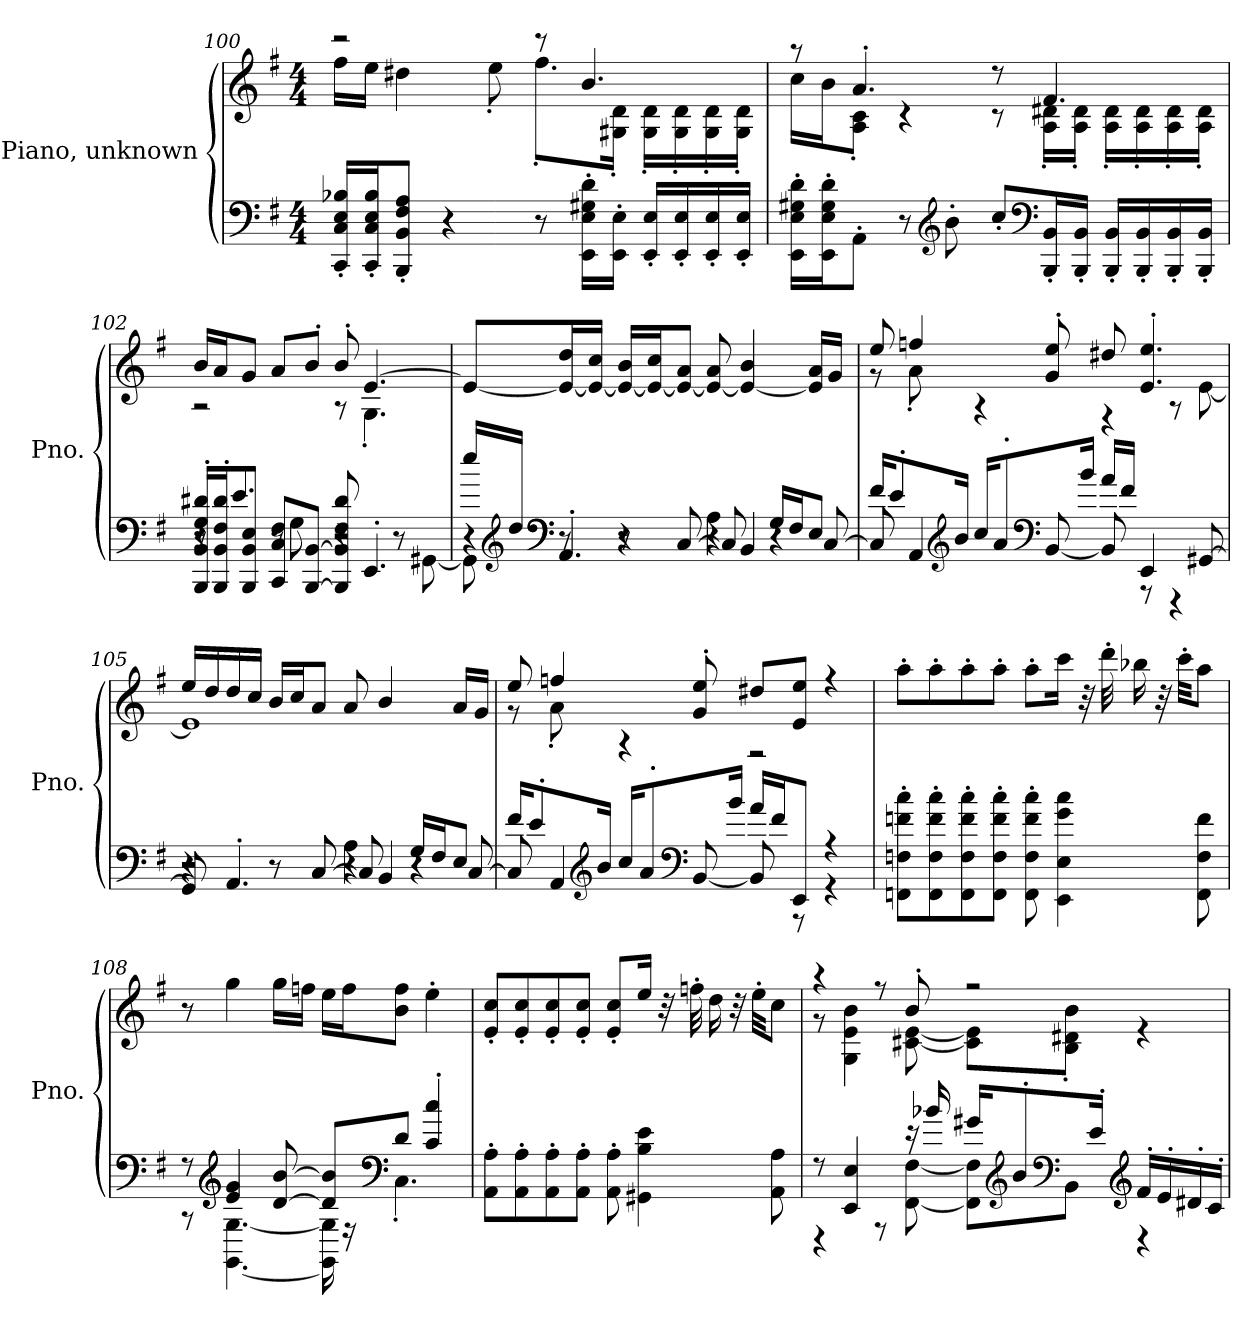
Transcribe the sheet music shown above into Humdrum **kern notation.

**kern	**kern
*part1	*part1
*staff2	*staff1
*I"Piano, unknown	*
*I'Pno.	*
!!LO:LB:g=z
*clefF4	*clefG2
*k[f#]	*k[f#]
*M4/4	*M4/4
=100	=100
*	*^
16CC/' 16C/' 16E/' 16B-X/'LL	2r	16ff#\LL
16CC/' 16C/' 16E/' 16B-/'J	.	16ee\JJ
8BBB/' 8BB/' 8F#/' 8A/'J	.	4dd#X\
4r	.	.
.	.	8ee'\
8r	8r	8.ff#'\L
16EE\' 16E\' 16G#X\' 16d\'LL	4.b/	.
16EE\' 16E\'JJ	.	16G#X\' 16d\'Jk
16EE/' 16E/'LL	.	16G#\' 16d\'LL
16EE/' 16E/'	.	16G#\' 16d\'
16EE/' 16E/'	.	16G#\' 16d\'
16EE/' 16E/'JJ	.	16G#\' 16d\'JJ
=101	=101	=101
16EE\' 16E\' 16G#X\' 16d\'LL	8r	16cc\LL
16EE\' 16E\' 16G#\' 16d\'J	.	16b\J
8AA'\J	4.a'/	8A\' 8c\'J
8r	.	4r
*clefG2	*	*
8b'\	.	.
8cc'/L	8r	8r
*clefF4	*	*
16BBB/' 16BB/'L	4.f#/	16A\' 16d#X\'LL
16BBB/' 16BB/'JJ	.	16A\' 16d#\'JJ
16BBB/' 16BB/'LL	.	16A\' 16d#\'LL
16BBB/' 16BB/'	.	16A\' 16d#\'
16BBB/' 16BB/'	.	16A\' 16d#\'
16BBB/' 16BB/'JJ	.	16A\' 16d#\'JJ
!!LO:PB:g=z	!!
=102	=102	=102
*^	*	*
*	*^	*	*
16BBB/' 16BB/' 16G/' 16d#X/'LL	4r	8r	16b/LL	2r
16BBB/' 16BB/' 16F#/' 16d#/'J	.	.	16a/J	.
8BBB/ 8BB/ 8E/J	.	4.e/	8g/J	.
8CC/ 8C/ 8F#/L	8r	.	8a/L	.
[8BBB/ [8BB/J	8G\	.	8b'/J	.
8BBB/] 8BB/] 8F#/ 8d#/	4r	2r	8b'/	8r
4.EE'/	.	.	[4.e/	4.G'\
.	8r	.	.	.
.	[8GG#X\	.	.	.
*	*	*	*v	*v
=103	=103	=103	=103
16ee/LL	8GG#\]	4r	8e/L_
*clefG2	*	*	*
16dd/JJ	.	.	.
*clefF4	*	*	*
4.AA'/	8r	.	16e/_ 16dd/L
.	.	.	16e/_ 16cc/JJ
.	4r	8r	16e/_ 16b/LL
.	.	.	16e/_ 16cc/J
.	.	[8C/	8e/_ 8a/J
4r	4A\	8C/]	8e/_ 8a/
.	.	4BB/	4e/_ 4b/
16G/LL	4r	.	.
16F#/J	.	.	.
8E/J	.	[8C/	16e/] 16a/LL
.	.	.	16g/JJ
*	*v	*v	*
!!LO:LB:g=z
=104	=104	=104
*	*	*^
16f#/KL	8C/]	8ee/	8r
8e'/	.	.	.
.	4AA/	4ffn/	8a'\
*clefG2	*	*	*
16b/Jk	.	.	.
16cc/KL	.	.	4r
8a'/	.	.	.
*clefF4	*	*	*
.	[8BB/	8g/' 8ee/'	.
16b/Jk	.	.	.
16a/LL	8BB/]	8dd#X/	4r
16f#/JJ	.	.	.
4EE/	8r	4.e/' 4.ee/'	.
.	4r	.	8r
[8GG#X/	.	.	[8e\
=105	=105	=105	=105
*	*^	*	*
8GG#/]	2r	4r	16ee/LL	1e]
.	.	.	16dd/	.
4.AA'/	.	.	16dd/	.
.	.	.	16cc/JJ	.
.	.	8r	16b/LL	.
.	.	.	16cc/J	.
.	.	[8C/	8a/J	.
4r	4A\	8C/]	8a/	.
.	.	4BB/	4b/	.
16G/LL	4r	.	.	.
16F#/J	.	.	.	.
8E/J	.	[8C/	16a/LL	.
.	.	.	16g/JJ	.
*	*v	*v	*	*
!!LO:LB:g=z	!!
=106	=106	=106	=106
16f#/KL	8C/]	8ee/	8r
8e'/	.	.	.
.	4AA/	4ffn/	8a'\
*clefG2	*	*	*
16b/Jk	.	.	.
16cc/KL	.	.	4r
8a'/	.	.	.
*clefF4	*	*	*
.	[8BB/	8g/' 8ee/'	.
16b/Jk	.	.	.
16a/LL	8BB/]	8dd#X/L	2r
16f#/J	.	.	.
8EE/J	8r	8e/ 8ee/J	.
4r	4r	4r	.
*v	*v	*	*
*	*v	*v
=107	=107
8FFn\' 8Fn\' 8fn\' 8cc\'L	8aa'\L
8FF\' 8F\' 8f\' 8cc\'	8aa'\
8FF\' 8F\' 8f\' 8cc\'	8aa'\
8FF\' 8F\' 8f\' 8cc\'J	8aa'\J
8FF\' 8F\' 8f\' 8cc\'	8aa'\L
4EE\ 4E\ 4g\ 4cc\	16ccc\Jk
.	32r
.	32ddd'\
.	16bb-X\
.	32r
.	32ccc'\KKL
8FF\ 8F\ 8f\	8aa\J
!!LO:LB:g=z
=108	=108
*^	*
8r	8r	8r
*clefG2	*	*
4e/ 4g/	[4.GG\ [4.G\	4gg\
[8d/ [8b/	.	16gg\LL
.	.	16ffn\JJ
8d/] 8b/]L	16GG\] 16G\]	16ee\LL
.	16r	16ff\J
*clefF4	*	*
8d/J	4.C'\	8b\ 8ff\J
4c/' 4cc/'	.	4ee'\
*v	*v	*
=109	=109
8AA\' 8A\'L	8e/' 8cc/'L
8AA\' 8A\'	8e/' 8cc/'
8AA\' 8A\'	8e/' 8cc/'
8AA\' 8A\'J	8e/' 8cc/'J
8AA\' 8A\'	8e/' 8cc/'L
4GG#X\ 4B\ 4e\	16ee/Jk
.	32r
.	32ffn'\
.	16dd\
.	32r
.	32ee'\KKL
8AA\ 8A\	8cc\J
!!LO:LB:g=z
=110	=110
*^	*^
8r	4r	4r	8r
4EE/ 4E/	.	.	4G\ 4e\ 4b\
.	8r	8r	.
16r	[8FF#\ [8F#\	8b'/	[8c#X\ [8e\
16b-X/	.	.	.
16g#X/KL	8FF#\] 8F#\]L	2r	8c#\] 8e\]L
*clefG2	*	*	*
8b-'/	.	.	.
*clefF4	*	*	*
.	8BB\J	.	8B\' 8d#X\' 8b\'J
16e'/Jk	.	.	.
*clefG2	*	*	*
16f#'/LL	4r	.	4r
16e'/	.	.	.
16d#X'/	.	.	.
16c'/JJ	.	.	.
*v	*v	*	*
*	*v	*v
=	=
*-	*-
